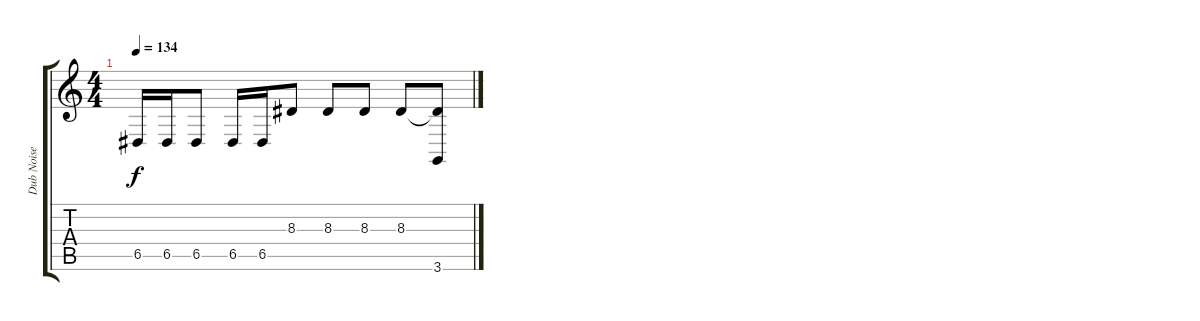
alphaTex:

\track ("Dub Noise" "Dub Noise") {instrument trumpet}
\staff {score tabs}
\tuning (E4 B3 G3 D3 A2 E2) {hide}
\ts (4 4)
\tempo 134
\clef g2
\ks c
6.5.16{dy f} 6.5.16 6.5.8 6.5.16 6.5.16 8.3.8 8.3.8 8.3.8 8.3.8 (8.3{t} 3.6).8
